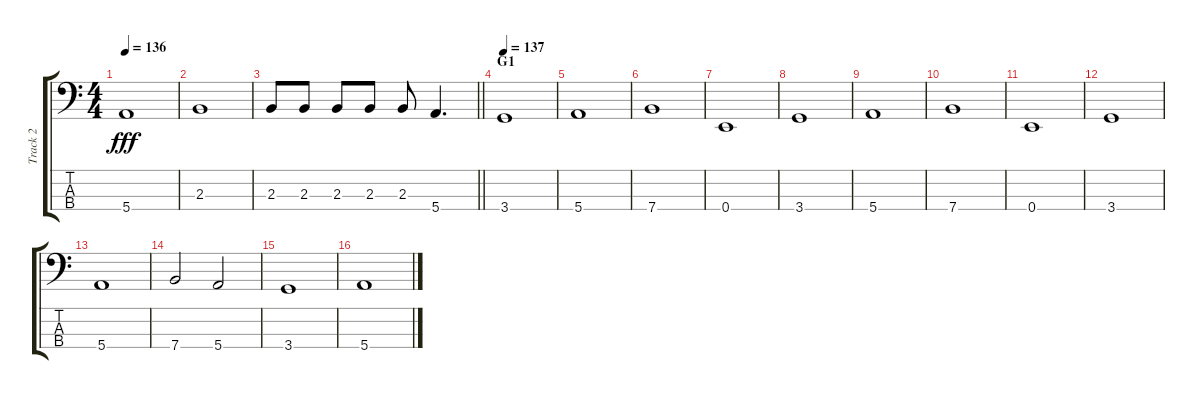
\track ("Track 2" "Track 2") {instrument electricbassfinger}
\staff {score tabs}
\tuning (G2 D2 A1 E1) {hide}
\ts (4 4)
\tempo 136
\clef f4
\ks c
5.4.1{dy fff} |
2.3.1 |
\barLineRight lightlight
2.3.8 2.3.8 2.3.8 2.3.8 2.3.8 5.4.4{d} |
\section ("" "G1")
\tempo 137
3.4.1 |
5.4.1 |
7.4.1 |
0.4.1 |
3.4.1 |
5.4.1 |
7.4.1 |
0.4.1 |
3.4.1 |
5.4.1 |
7.4.2 5.4.2 |
3.4.1 |
5.4.1
